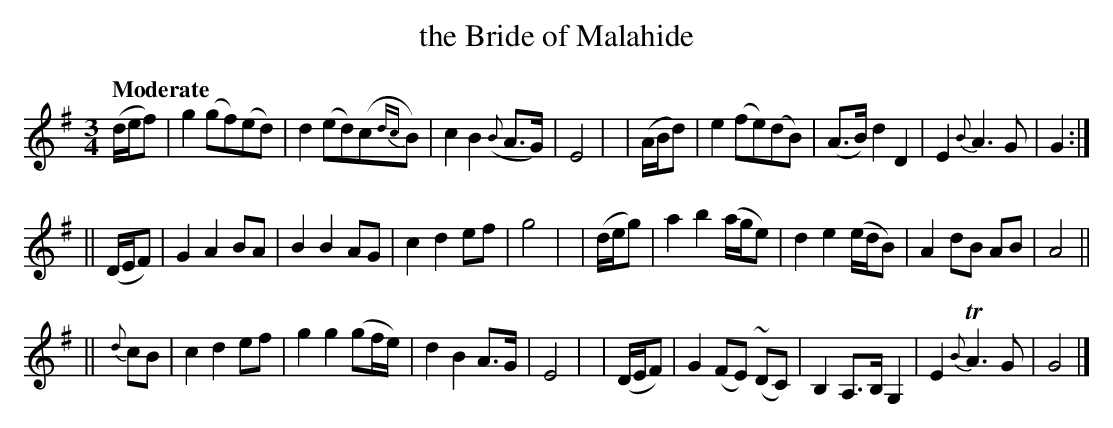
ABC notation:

X:1
T: the Bride of Malahide
Q: "Moderate"
M: 3/4
L: 1/8
K: G
   (d/e/f) | g2 (gf)(ed) | d2 (ed)(c{dc}B) | c2 B2 ({B}A>G) | E4 |\
|  (A/B/d) | e2 (fe)(dB) | (A>B) d2 D2 | E2 {B}A3 G | G2 :|
|| (D/E/F) | G2 A2 BA | B2 B2 AG | c2 d2 ef | g4 |\
|  (d/e/g) | a2 b2 (a/g/e) | d2 e2 (e/d/B) | A2 dB AB | A4 ||
|| {d}cB   | c2 d2 ef | g2 g2 (gf/e/) | d2 B2 A>G | E4 |\
|  (D/E/F) | G2 (FE) (~DC) | B,2 A,>B, G,2 | E2 {B}TA3 G | G4 |]
